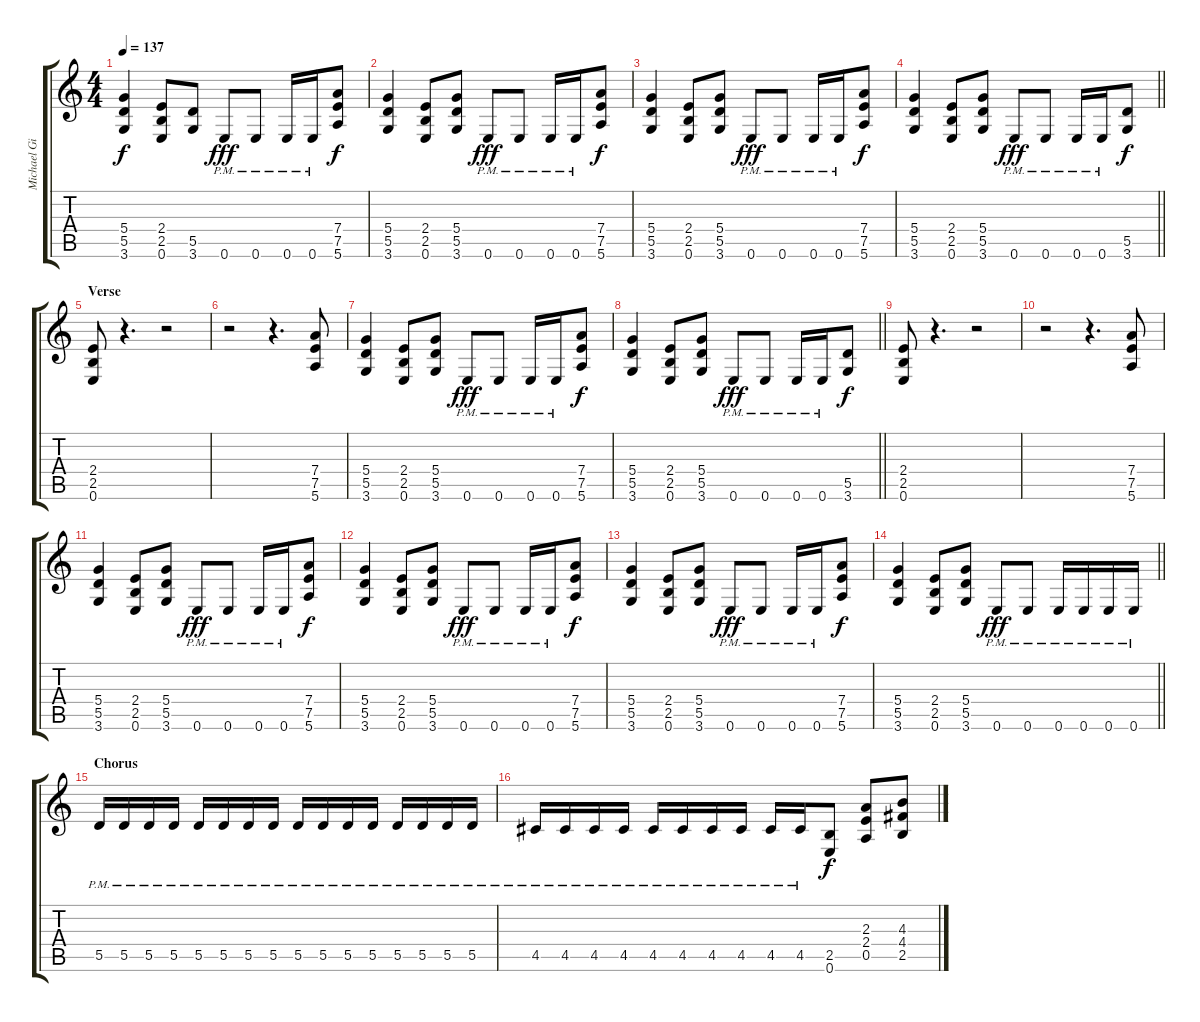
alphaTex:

\track ("Michael Gilbert" "Michael Gi") {instrument distortionguitar}
\staff {score tabs}
\tuning (E4 B3 G3 D3 A2 E2) {hide}
\ts (4 4)
\tempo 137
\clef g2
\ks c
(5.4 5.5 3.6).4{dy f} (2.4 2.5 0.6).8 (5.5 3.6).8 0.6{pm}.8{dy fff} 0.6{pm}.8 0.6{pm}.16 0.6{pm}.16 (7.4 7.5 5.6).8{dy f} |
(5.4 5.5 3.6).4 (2.4 2.5 0.6).8 (5.4 5.5 3.6).8 0.6{pm}.8{dy fff} 0.6{pm}.8 0.6{pm}.16 0.6{pm}.16 (7.4 7.5 5.6).8{dy f} |
(5.4 5.5 3.6).4 (2.4 2.5 0.6).8 (5.4 5.5 3.6).8 0.6{pm}.8{dy fff} 0.6{pm}.8 0.6{pm}.16 0.6{pm}.16 (7.4 7.5 5.6).8{dy f} |
\barLineRight lightlight
(5.4 5.5 3.6).4 (2.4 2.5 0.6).8 (5.4 5.5 3.6).8 0.6{pm}.8{dy fff} 0.6{pm}.8 0.6{pm}.16 0.6{pm}.16 (5.5 3.6).8{dy f} |
\section ("" "Verse")
(2.4 2.5 0.6).8 r.4{d} r.2 |
r.2 r.4{d} (7.4 7.5 5.6).8 |
(5.4 5.5 3.6).4 (2.4 2.5 0.6).8 (5.4 5.5 3.6).8 0.6{pm}.8{dy fff} 0.6{pm}.8 0.6{pm}.16 0.6{pm}.16 (7.4 7.5 5.6).8{dy f} |
\barLineRight lightlight
(5.4 5.5 3.6).4 (2.4 2.5 0.6).8 (5.4 5.5 3.6).8 0.6{pm}.8{dy fff} 0.6{pm}.8 0.6{pm}.16 0.6{pm}.16 (5.5 3.6).8{dy f} |
(2.4 2.5 0.6).8 r.4{d} r.2 |
r.2 r.4{d} (7.4 7.5 5.6).8 |
(5.4 5.5 3.6).4 (2.4 2.5 0.6).8 (5.4 5.5 3.6).8 0.6{pm}.8{dy fff} 0.6{pm}.8 0.6{pm}.16 0.6{pm}.16 (7.4 7.5 5.6).8{dy f} |
(5.4 5.5 3.6).4 (2.4 2.5 0.6).8 (5.4 5.5 3.6).8 0.6{pm}.8{dy fff} 0.6{pm}.8 0.6{pm}.16 0.6{pm}.16 (7.4 7.5 5.6).8{dy f} |
(5.4 5.5 3.6).4 (2.4 2.5 0.6).8 (5.4 5.5 3.6).8 0.6{pm}.8{dy fff} 0.6{pm}.8 0.6{pm}.16 0.6{pm}.16 (7.4 7.5 5.6).8{dy f} |
\barLineRight lightlight
(5.4 5.5 3.6).4 (2.4 2.5 0.6).8 (5.4 5.5 3.6).8 0.6{pm}.8{dy fff} 0.6{pm}.8 0.6{pm}.16 0.6{pm}.16 0.6{pm}.16 0.6{pm}.16 |
\section ("" "Chorus")
5.5{pm}.16 5.5{pm}.16 5.5{pm}.16 5.5{pm}.16 5.5{pm}.16 5.5{pm}.16 5.5{pm}.16 5.5{pm}.16 5.5{pm}.16 5.5{pm}.16 5.5{pm}.16 5.5{pm}.16 5.5{pm}.16 5.5{pm}.16 5.5{pm}.16 5.5{pm}.16 |
4.5{pm}.16 4.5{pm}.16 4.5{pm}.16 4.5{pm}.16 4.5{pm}.16 4.5{pm}.16 4.5{pm}.16 4.5{pm}.16 4.5{pm}.16 4.5{pm}.16 (2.5 0.6).8{dy f} (2.3 2.4 0.5).8 (4.3 4.4 2.5).8
